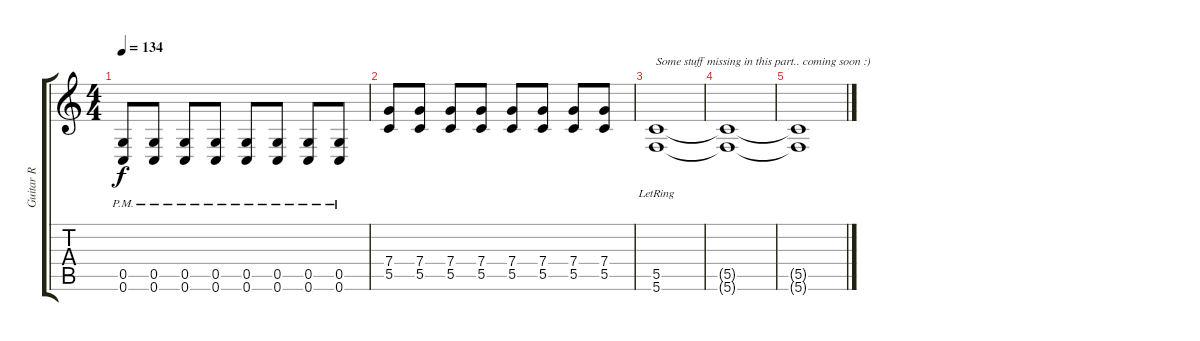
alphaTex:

\track ("Guitar R" "Guitar R") {instrument overdrivenguitar}
\staff {score tabs}
\tuning (D4 A3 F3 C3 G2 C2) {hide}
\ts (4 4)
\tempo 134
\clef g2
\ks c
(0.5 0.6{pm}).8{dy f} (0.5 0.6{pm}).8 (0.5 0.6{pm}).8 (0.5 0.6{pm}).8 (0.5 0.6{pm}).8 (0.5 0.6{pm}).8 (0.5 0.6{pm}).8 (0.5 0.6{pm}).8 |
(7.4 5.5).8 (7.4 5.5).8 (7.4 5.5).8 (7.4 5.5).8 (7.4 5.5).8 (7.4 5.5).8 (7.4 5.5).8 (7.4 5.5).8 |
(5.5{lr} 5.6).1{txt "Some stuff missing in this part.. coming soon :)"} |
(5.5{t} 5.6{t}).1 |
(5.5{t} 5.6{t}).1
